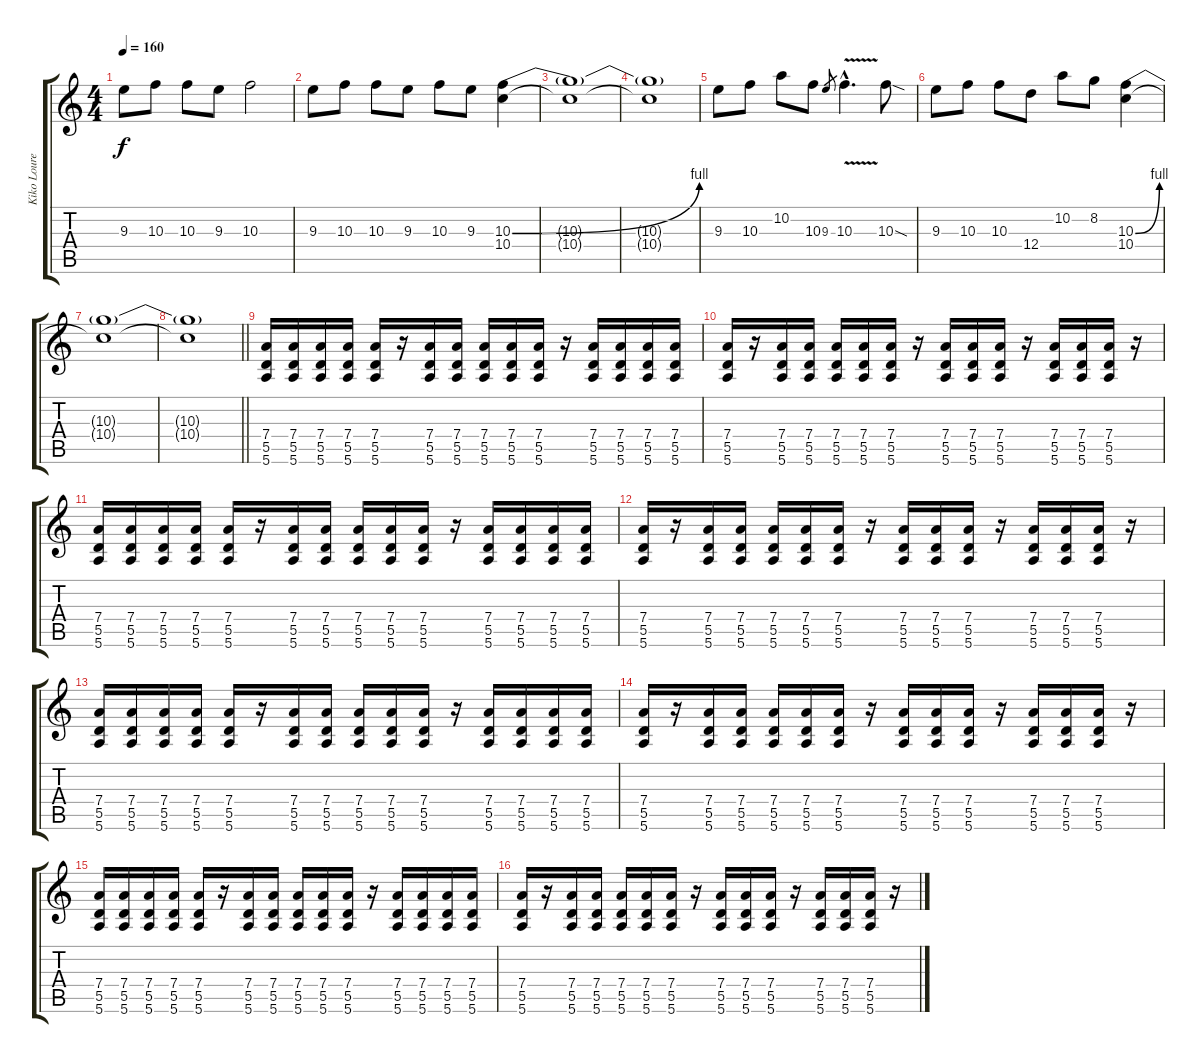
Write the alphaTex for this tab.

\track ("Kiko Loureiro" "Kiko Loure") {instrument overdrivenguitar}
\staff {score tabs}
\tuning (E4 B3 G3 D3 A2 E2) {hide}
\ts (4 4)
\tempo 160
\clef g2
\ks c
9.3.8{dy f} 10.3.8 10.3.8 9.3.8 10.3.2 |
9.3.8 10.3.8 10.3.8 9.3.8 10.3.8 9.3.8 (10.3{be (bend 0 0 60 4)} 10.4).4 |
(10.3{t} 10.4{t}).1 |
(10.3{t} 10.4{t}).1 |
9.3.8 10.3.8 10.2.8 10.3.8 9.3.8{gr} 10.3{v hac}.4{d} 10.3{sod}.8 |
9.3.8 10.3.8 10.3.8 12.4.8 10.2.8 8.2.8 (10.3{be (bend 0 0 60 4)} 10.4).4 |
(10.3{t} 10.4{t}).1 |
\barLineRight lightlight
(10.3{t} 10.4{t}).1 |
(7.4 5.5 5.6).16{volume 16 balance 8 instrument overdrivenguitar} (7.4 5.5 5.6).16 (7.4 5.5 5.6).16 (7.4 5.5 5.6).16 (7.4 5.5 5.6).16 r.16 (7.4 5.5 5.6).16 (7.4 5.5 5.6).16 (7.4 5.5 5.6).16 (7.4 5.5 5.6).16 (7.4 5.5 5.6).16 r.16 (7.4 5.5 5.6).16 (7.4 5.5 5.6).16 (7.4 5.5 5.6).16 (7.4 5.5 5.6).16 |
(7.4 5.5 5.6).16 r.16 (7.4 5.5 5.6).16 (7.4 5.5 5.6).16 (7.4 5.5 5.6).16 (7.4 5.5 5.6).16 (7.4 5.5 5.6).16 r.16 (7.4 5.5 5.6).16 (7.4 5.5 5.6).16 (7.4 5.5 5.6).16 r.16 (7.4 5.5 5.6).16 (7.4 5.5 5.6).16 (7.4 5.5 5.6).16 r.16 |
(7.4 5.5 5.6).16 (7.4 5.5 5.6).16 (7.4 5.5 5.6).16 (7.4 5.5 5.6).16 (7.4 5.5 5.6).16 r.16 (7.4 5.5 5.6).16 (7.4 5.5 5.6).16 (7.4 5.5 5.6).16 (7.4 5.5 5.6).16 (7.4 5.5 5.6).16 r.16 (7.4 5.5 5.6).16 (7.4 5.5 5.6).16 (7.4 5.5 5.6).16 (7.4 5.5 5.6).16 |
(7.4 5.5 5.6).16 r.16 (7.4 5.5 5.6).16 (7.4 5.5 5.6).16 (7.4 5.5 5.6).16 (7.4 5.5 5.6).16 (7.4 5.5 5.6).16 r.16 (7.4 5.5 5.6).16 (7.4 5.5 5.6).16 (7.4 5.5 5.6).16 r.16 (7.4 5.5 5.6).16 (7.4 5.5 5.6).16 (7.4 5.5 5.6).16 r.16 |
(7.4 5.5 5.6).16 (7.4 5.5 5.6).16 (7.4 5.5 5.6).16 (7.4 5.5 5.6).16 (7.4 5.5 5.6).16 r.16 (7.4 5.5 5.6).16 (7.4 5.5 5.6).16 (7.4 5.5 5.6).16 (7.4 5.5 5.6).16 (7.4 5.5 5.6).16 r.16 (7.4 5.5 5.6).16 (7.4 5.5 5.6).16 (7.4 5.5 5.6).16 (7.4 5.5 5.6).16 |
(7.4 5.5 5.6).16 r.16 (7.4 5.5 5.6).16 (7.4 5.5 5.6).16 (7.4 5.5 5.6).16 (7.4 5.5 5.6).16 (7.4 5.5 5.6).16 r.16 (7.4 5.5 5.6).16 (7.4 5.5 5.6).16 (7.4 5.5 5.6).16 r.16 (7.4 5.5 5.6).16 (7.4 5.5 5.6).16 (7.4 5.5 5.6).16 r.16 |
(7.4 5.5 5.6).16 (7.4 5.5 5.6).16 (7.4 5.5 5.6).16 (7.4 5.5 5.6).16 (7.4 5.5 5.6).16 r.16 (7.4 5.5 5.6).16 (7.4 5.5 5.6).16 (7.4 5.5 5.6).16 (7.4 5.5 5.6).16 (7.4 5.5 5.6).16 r.16 (7.4 5.5 5.6).16 (7.4 5.5 5.6).16 (7.4 5.5 5.6).16 (7.4 5.5 5.6).16 |
(7.4 5.5 5.6).16 r.16 (7.4 5.5 5.6).16 (7.4 5.5 5.6).16 (7.4 5.5 5.6).16 (7.4 5.5 5.6).16 (7.4 5.5 5.6).16 r.16 (7.4 5.5 5.6).16 (7.4 5.5 5.6).16 (7.4 5.5 5.6).16 r.16 (7.4 5.5 5.6).16 (7.4 5.5 5.6).16 (7.4 5.5 5.6).16 r.16
